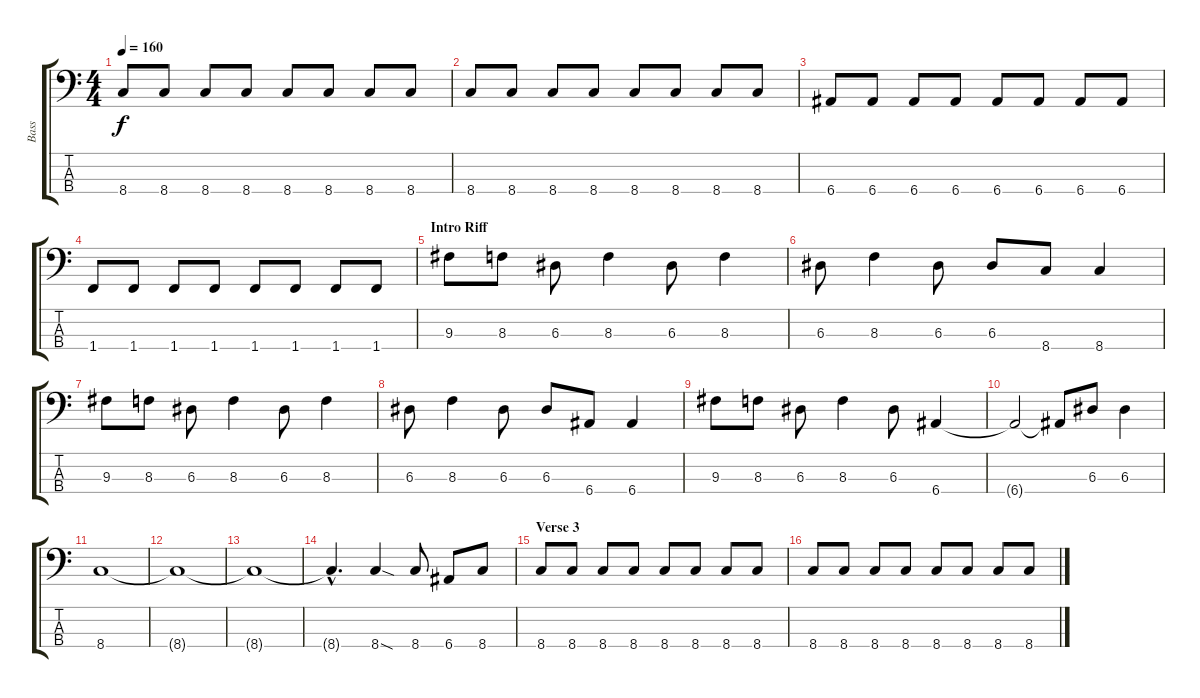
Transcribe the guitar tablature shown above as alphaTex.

\track ("Bass" "Bass") {instrument electricbassfinger}
\staff {score tabs}
\tuning (G2 D2 A1 E1) {hide}
\ts (4 4)
\tempo 160
\clef f4
\ks c
8.4.8{dy f} 8.4.8 8.4.8 8.4.8 8.4.8 8.4.8 8.4.8 8.4.8 |
8.4.8 8.4.8 8.4.8 8.4.8 8.4.8 8.4.8 8.4.8 8.4.8 |
6.4.8 6.4.8 6.4.8 6.4.8 6.4.8 6.4.8 6.4.8 6.4.8 |
1.4.8 1.4.8 1.4.8 1.4.8 1.4.8 1.4.8 1.4.8 1.4.8 |
\section ("" "Intro Riff")
9.3.8 8.3.8 6.3.8 8.3.4 6.3.8 8.3.4 |
6.3.8 8.3.4 6.3.8 6.3.8 8.4.8 8.4.4 |
9.3.8 8.3.8 6.3.8 8.3.4 6.3.8 8.3.4 |
6.3.8 8.3.4 6.3.8 6.3.8 6.4.8 6.4.4 |
9.3.8 8.3.8 6.3.8 8.3.4 6.3.8 6.4.4 |
6.4{t}.2 6.4{t}.8 6.3.8 6.3.4 |
8.4.1 |
8.4{t}.1 |
8.4{t}.1 |
8.4{hac t}.4{d} 8.4{sod}.4 8.4.8 6.4.8 8.4.8 |
\section ("" "Verse 3")
8.4.8 8.4.8 8.4.8 8.4.8 8.4.8 8.4.8 8.4.8 8.4.8 |
8.4.8 8.4.8 8.4.8 8.4.8 8.4.8 8.4.8 8.4.8 8.4.8
